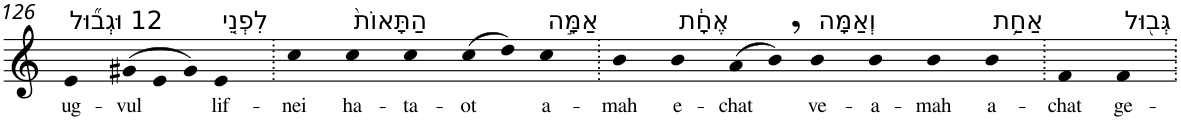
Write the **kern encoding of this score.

**kern	**text
*part1	*part1
*staff1	*staff1
*I"Piano	*
*I'Pno	*
!!LO:PB:g=z
*clefG2	*
*k[]	*
=126	=126
!LO:TX:a:t=12 וּגְב֞וּל	!
!	!LO:LY:b
4e	ug-
*Xtuplet	*
!	!LO:LY:b
(>12g#X	-vul
12e	.
12g#)	.
!LO:TX:a:t=לִפְנֵ֤י	!
!	!LO:LY:b
4e	lif-
=127.	=127.
!	!LO:LY:b
4cc	-nei
!LO:TX:a:t=הַתָּאוֹת֙	!
!	!LO:LY:b
4cc	ha-
!	!LO:LY:b
4cc	-ta-
!	!LO:LY:b
(>8cc	-ot
8dd)	.
!LO:TX:a:t=אַמָּ֣ה	!
!	!LO:LY:b
4cc	a-
=128.	=128.
!	!LO:LY:b
4b	-mah
!LO:TX:a:t=אֶחָ֔ת	!
!	!LO:LY:b
4b	e-
!	!LO:LY:b
(>8a	-chat
8b,)	.
!LO:TX:a:t=וְאַמָּה	!
!	!LO:LY:b
4b	ve-
!	!LO:LY:b
4b	-a-
!	!LO:LY:b
4b	-mah
!LO:TX:a:t=אַחַ֥ת	!
!	!LO:LY:b
4b	a-
=129.	=129.
!	!LO:LY:b
4f	-chat
!LO:TX:a:t=גְּב֖וּל	!
!	!LO:LY:b
4f	ge-
=.	=.
*-	*-
